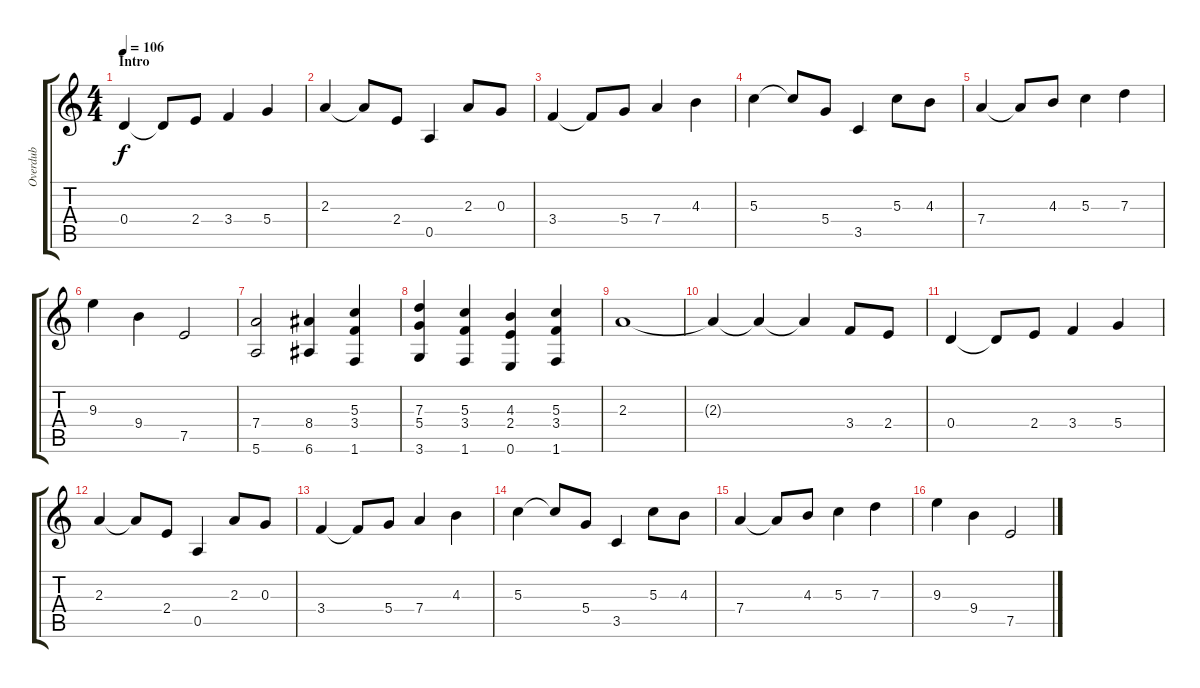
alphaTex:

\track ("Overdub" "Overdub") {instrument fretlessbass}
\staff {score tabs}
\tuning (E4 B3 G3 D3 A2 E2) {hide}
\ts (4 4)
\section ("" "Intro")
\tempo 106
\clef g2
\ks c
0.4.4{dy f instrument fretlessbass} 0.4{t}.8 2.4.8 3.4.4 5.4.4 |
2.3.4 2.3{t}.8 2.4.8 0.5.4 2.3.8 0.3.8 |
3.4.4 3.4{t}.8 5.4.8 7.4.4 4.3.4 |
5.3.4 5.3{t}.8 5.4.8 3.5.4 5.3.8 4.3.8 |
7.4.4 7.4{t}.8 4.3.8 5.3.4 7.3.4 |
9.3.4 9.4.4 7.5.2 |
(7.4 5.6).2 (8.4 6.6).4 (5.3 3.4 1.6).4 |
(7.3 5.4 3.6).4 (5.3 3.4 1.6).4 (4.3 2.4 0.6).4 (5.3 3.4 1.6).4 |
2.3.1 |
2.3{t}.4 2.3{t}.4 2.3{t}.4 3.4.8 2.4.8 |
0.4.4 0.4{t}.8 2.4.8 3.4.4 5.4.4 |
2.3.4 2.3{t}.8 2.4.8 0.5.4 2.3.8 0.3.8 |
3.4.4 3.4{t}.8 5.4.8 7.4.4 4.3.4 |
5.3.4 5.3{t}.8 5.4.8 3.5.4 5.3.8 4.3.8 |
7.4.4 7.4{t}.8 4.3.8 5.3.4 7.3.4 |
9.3.4 9.4.4 7.5.2
